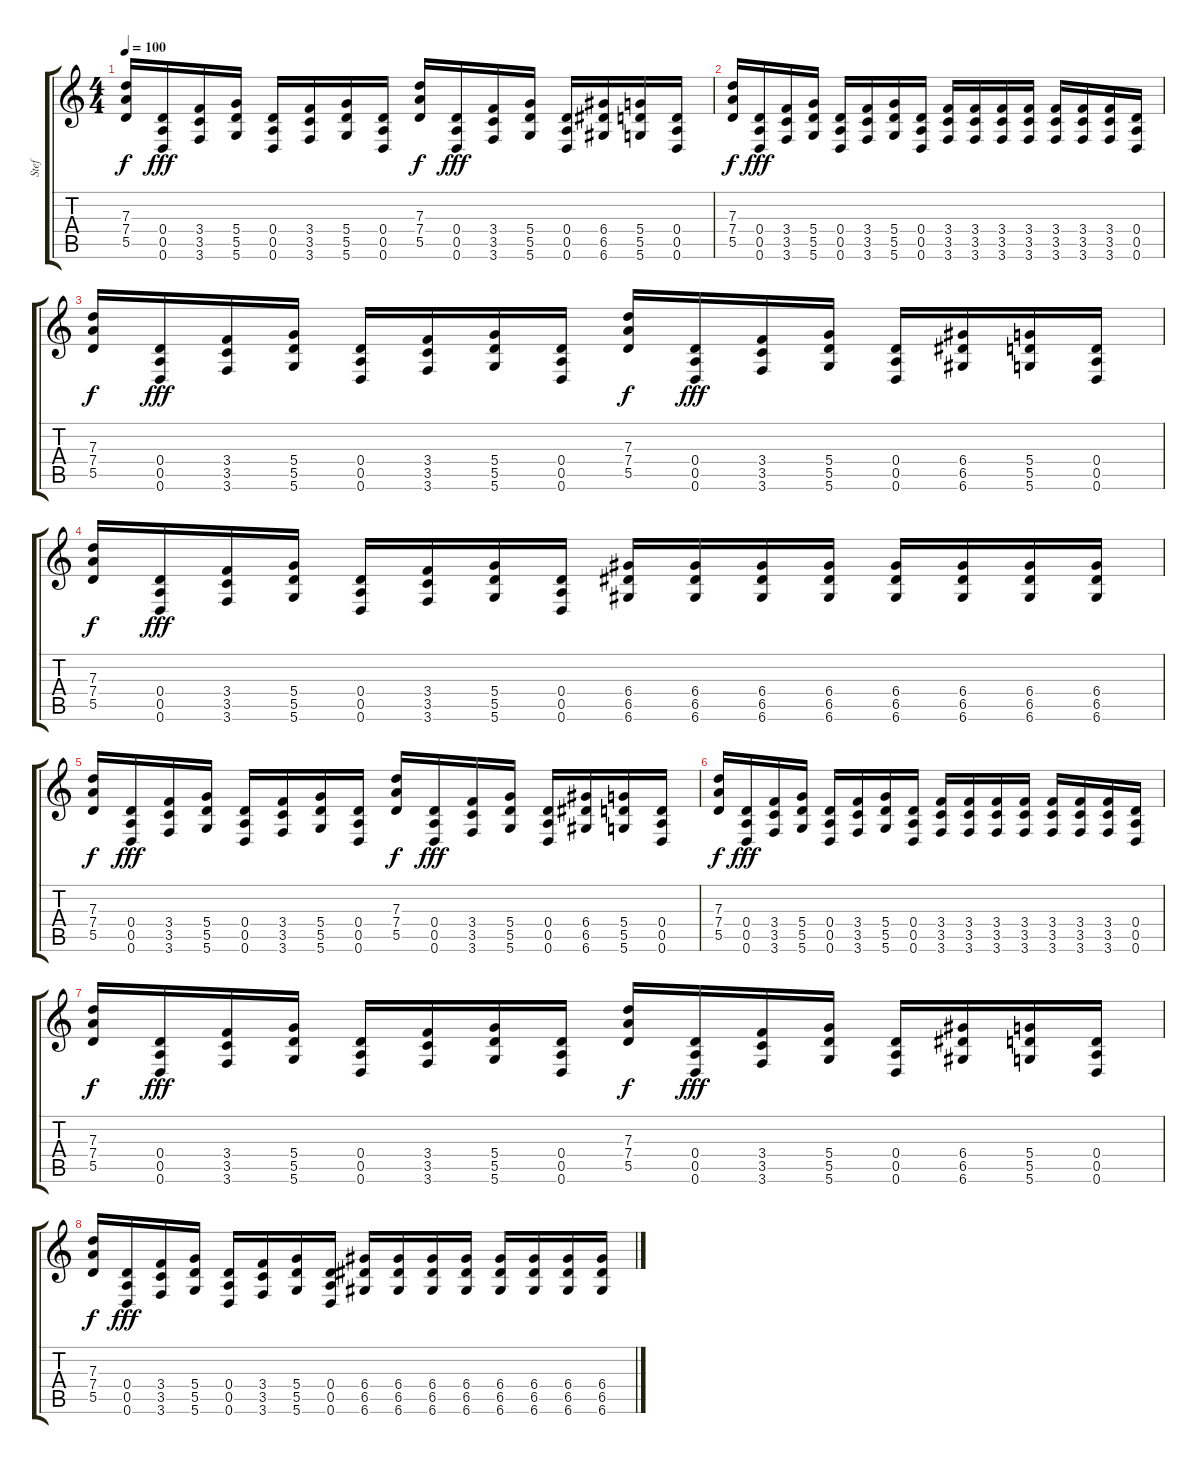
\track ("Stef" "Stef") {instrument distortionguitar}
\staff {score tabs}
\tuning (E4 B3 G3 D3 A2 D2) {hide}
\ts (4 4)
\tempo 100
\clef g2
\ks c
(7.3 7.4 5.5).16{dy f} (0.4 0.5 0.6).16{dy fff} (3.4 3.5 3.6).16 (5.4 5.5 5.6).16 (0.4 0.5 0.6).16 (3.4 3.5 3.6).16 (5.4 5.5 5.6).16 (0.4 0.5 0.6).16 (7.3 7.4 5.5).16{dy f} (0.4 0.5 0.6).16{dy fff} (3.4 3.5 3.6).16 (5.4 5.5 5.6).16 (0.4 0.5 0.6).16 (6.4 6.5 6.6).16 (5.4 5.5 5.6).16 (0.4 0.5 0.6).16 |
(7.3 7.4 5.5).16{dy f} (0.4 0.5 0.6).16{dy fff} (3.4 3.5 3.6).16 (5.4 5.5 5.6).16 (0.4 0.5 0.6).16 (3.4 3.5 3.6).16 (5.4 5.5 5.6).16 (0.4 0.5 0.6).16 (3.4 3.5 3.6).16 (3.4 3.5 3.6).16 (3.4 3.5 3.6).16 (3.4 3.5 3.6).16 (3.4 3.5 3.6).16 (3.4 3.5 3.6).16 (3.4 3.5 3.6).16 (0.4 0.5 0.6).16 |
(7.3 7.4 5.5).16{dy f} (0.4 0.5 0.6).16{dy fff} (3.4 3.5 3.6).16 (5.4 5.5 5.6).16 (0.4 0.5 0.6).16 (3.4 3.5 3.6).16 (5.4 5.5 5.6).16 (0.4 0.5 0.6).16 (7.3 7.4 5.5).16{dy f} (0.4 0.5 0.6).16{dy fff} (3.4 3.5 3.6).16 (5.4 5.5 5.6).16 (0.4 0.5 0.6).16 (6.4 6.5 6.6).16 (5.4 5.5 5.6).16 (0.4 0.5 0.6).16 |
(7.3 7.4 5.5).16{dy f} (0.4 0.5 0.6).16{dy fff} (3.4 3.5 3.6).16 (5.4 5.5 5.6).16 (0.4 0.5 0.6).16 (3.4 3.5 3.6).16 (5.4 5.5 5.6).16 (0.4 0.5 0.6).16 (6.4 6.5 6.6).16 (6.4 6.5 6.6).16 (6.4 6.5 6.6).16 (6.4 6.5 6.6).16 (6.4 6.5 6.6).16 (6.4 6.5 6.6).16 (6.4 6.5 6.6).16 (6.4 6.5 6.6).16 |
(7.3 7.4 5.5).16{dy f} (0.4 0.5 0.6).16{dy fff} (3.4 3.5 3.6).16 (5.4 5.5 5.6).16 (0.4 0.5 0.6).16 (3.4 3.5 3.6).16 (5.4 5.5 5.6).16 (0.4 0.5 0.6).16 (7.3 7.4 5.5).16{dy f} (0.4 0.5 0.6).16{dy fff} (3.4 3.5 3.6).16 (5.4 5.5 5.6).16 (0.4 0.5 0.6).16 (6.4 6.5 6.6).16 (5.4 5.5 5.6).16 (0.4 0.5 0.6).16 |
(7.3 7.4 5.5).16{dy f} (0.4 0.5 0.6).16{dy fff} (3.4 3.5 3.6).16 (5.4 5.5 5.6).16 (0.4 0.5 0.6).16 (3.4 3.5 3.6).16 (5.4 5.5 5.6).16 (0.4 0.5 0.6).16 (3.4 3.5 3.6).16 (3.4 3.5 3.6).16 (3.4 3.5 3.6).16 (3.4 3.5 3.6).16 (3.4 3.5 3.6).16 (3.4 3.5 3.6).16 (3.4 3.5 3.6).16 (0.4 0.5 0.6).16 |
(7.3 7.4 5.5).16{dy f} (0.4 0.5 0.6).16{dy fff} (3.4 3.5 3.6).16 (5.4 5.5 5.6).16 (0.4 0.5 0.6).16 (3.4 3.5 3.6).16 (5.4 5.5 5.6).16 (0.4 0.5 0.6).16 (7.3 7.4 5.5).16{dy f} (0.4 0.5 0.6).16{dy fff} (3.4 3.5 3.6).16 (5.4 5.5 5.6).16 (0.4 0.5 0.6).16 (6.4 6.5 6.6).16 (5.4 5.5 5.6).16 (0.4 0.5 0.6).16 |
(7.3 7.4 5.5).16{dy f} (0.4 0.5 0.6).16{dy fff} (3.4 3.5 3.6).16 (5.4 5.5 5.6).16 (0.4 0.5 0.6).16 (3.4 3.5 3.6).16 (5.4 5.5 5.6).16 (0.4 0.5 0.6).16 (6.4 6.5 6.6).16 (6.4 6.5 6.6).16 (6.4 6.5 6.6).16 (6.4 6.5 6.6).16 (6.4 6.5 6.6).16 (6.4 6.5 6.6).16 (6.4 6.5 6.6).16 (6.4 6.5 6.6).16
